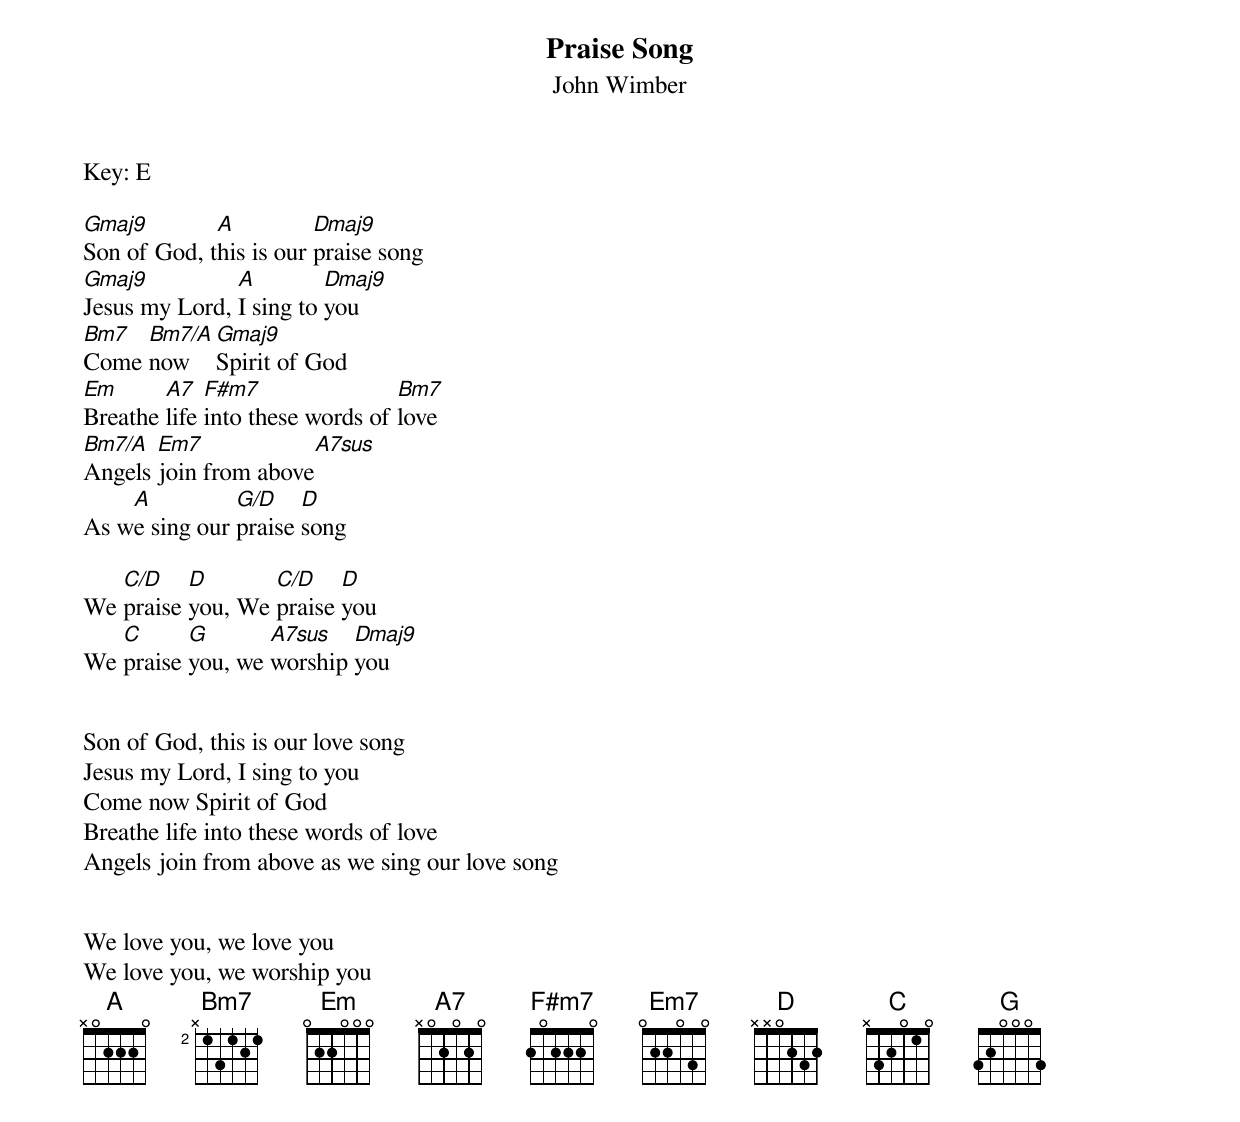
Praise Song
John Wimber
Key: E

Gmaj9        A          Dmaj9
Son of God, this is our praise song
Gmaj9          A         Dmaj9
Jesus my Lord, I sing to you
Bm7  Bm7/A Gmaj9
Come now   Spirit of God
Em      A7   F#m7                Bm7
Breathe life into these words of love
Bm7/A  Em7             A7sus
Angels join from above
    A          G/D    D
As we sing our praise song

   C/D    D       C/D    D
We praise you, We praise you
   C      G       A7sus   Dmaj9
We praise you, we worship you


Son of God, this is our love song
Jesus my Lord, I sing to you
Come now Spirit of God
Breathe life into these words of love
Angels join from above as we sing our love song


We love you, we love you
We love you, we worship you
